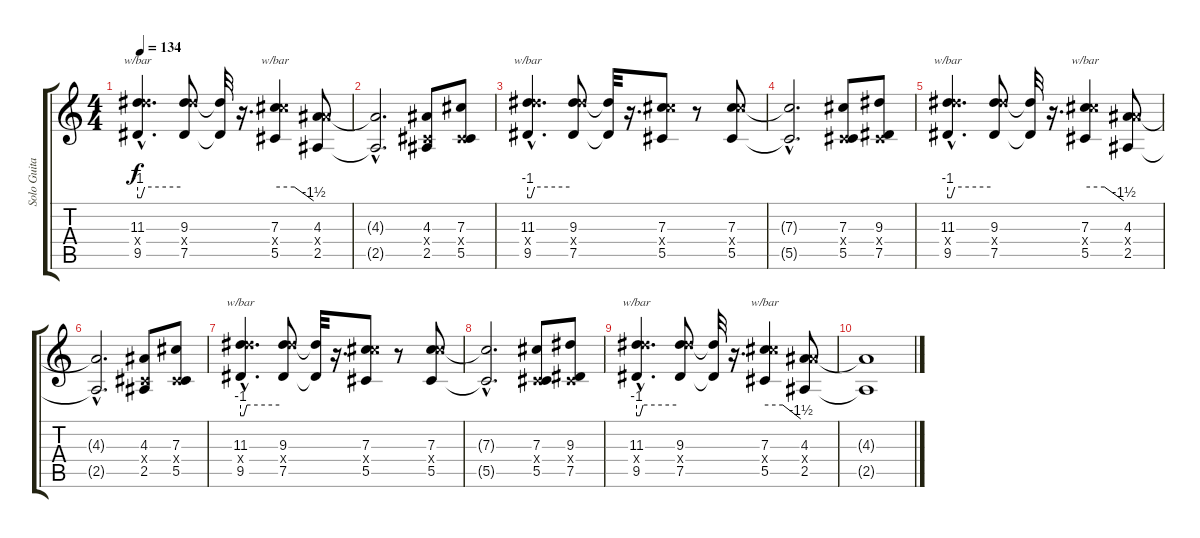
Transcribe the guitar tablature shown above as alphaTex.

\track ("Solo Guitar" "Solo Guita") {instrument distortionguitar}
\staff {score tabs}
\tuning (Eb4 Bb3 Gb3 Db3 Ab2 Eb2) {hide}
\ts (4 4)
\tempo 134
\clef g2
\ks c
(11.3{hac} 16.4{hac x} 9.5{hac}).4{d tbe (custom default 0 -4 5 -4 10 0 60 0) dy f} (9.3 14.4{x} 7.5).8 (9.3{t} 7.5{t}).32 r.16{d} (7.3 12.4{x} 5.5).4{tbe (custom default 0 0 30 0 60 -6)} (4.3 9.4{x} 2.5).8 |
(4.3{hac t} 2.5{hac t}).2{d} (4.3 0.4{x} 2.5).8 (7.3 0.4{x} 5.5).8 |
(11.3{hac} 16.4{hac x} 9.5{hac}).4{d tbe (custom default 0 -4 5 -4 10 0 60 0)} (9.3 14.4{x} 7.5).8 (9.3{t} 7.5{t}).32 r.16{d} (7.3 12.4{x} 5.5).8 r.8 (7.3 12.4{x} 5.5).8 |
(7.3{hac t} 5.5{hac t}).2{d volume 12} (7.3 0.4{x} 5.5).8 (9.3 0.4{x} 7.5).8 |
(11.3{hac} 16.4{hac x} 9.5{hac}).4{d tbe (custom default 0 -4 5 -4 10 0 60 0) volume 10} (9.3 14.4{x} 7.5).8 (9.3{t} 7.5{t}).32 r.16{d} (7.3 12.4{x} 5.5).4{tbe (custom default 0 0 30 0 60 -6)} (4.3 9.4{x} 2.5).8 |
(4.3{hac t} 2.5{hac t}).2{d volume 8} (4.3 0.4{x} 2.5).8 (7.3 0.4{x} 5.5).8 |
(11.3{hac} 16.4{hac x} 9.5{hac}).4{d tbe (custom default 0 -4 5 -4 10 0 60 0) volume 6} (9.3 14.4{x} 7.5).8 (9.3{t} 7.5{t}).32 r.16{d} (7.3 12.4{x} 5.5).8 r.8 (7.3 12.4{x} 5.5).8 |
(7.3{hac t} 5.5{hac t}).2{d volume 4} (7.3 0.4{x} 5.5).8 (9.3 0.4{x} 7.5).8 |
(11.3{hac} 16.4{hac x} 9.5{hac}).4{d tbe (custom default 0 -4 5 -4 10 0 60 0) volume 2} (9.3 14.4{x} 7.5).8 (9.3{t} 7.5{t}).32 r.16{d} (7.3 12.4{x} 5.5).4{tbe (custom default 0 0 30 0 60 -6)} (4.3 9.4{x} 2.5).8 |
(4.3{t} 2.5{t}).1{volume 0}
